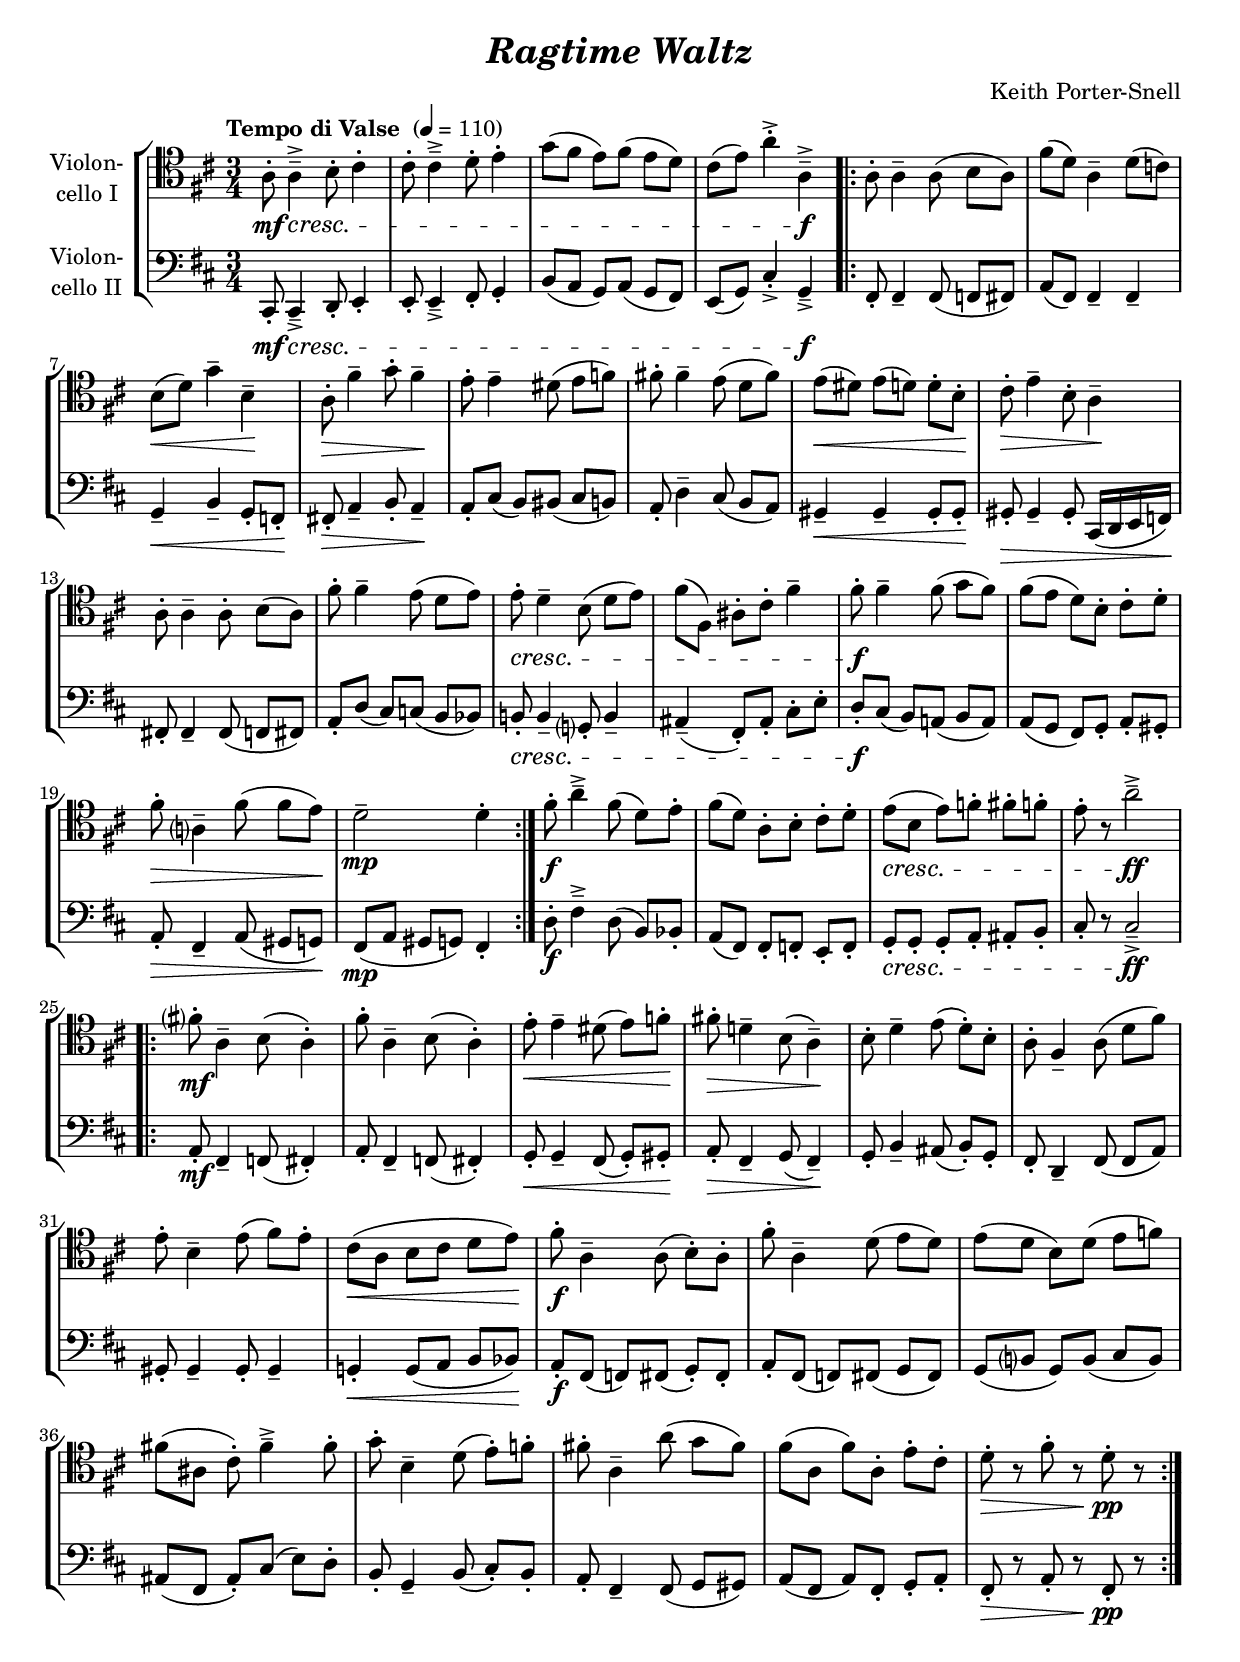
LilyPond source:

\version "2.18.2"
\include "deutsch.ly"
  
#(set-global-staff-size 19.65)

\header {
  title     = \markup \bold \italic "Ragtime Waltz"
  composer  = "Keith Porter-Snell"
%  arranger  = ""
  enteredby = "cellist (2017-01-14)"
%  piece     = ""
}

voiceconsts = {
  \key d \major
  \time 3/4
% \numericTimeSignature
  \compressFullBarRests
  % Set default beaming for all staves
  \set Timing.beamExceptions = #'()
  \set Timing.baseMoment     = #(ly:make-moment 1 4)
  \set Timing.beatStructure  = #'(1 1 1)
  \tempo "Tempo di Valse " 4=110
}

mifl = "flute"
mist = "string ensemble 1"
%minstr = "accordion"
miba = "bassoon"
%miba = "electric bass (pick)"
%miba = "electric bass (finger)"
%milo = "drawbar organ"
milo = "harpsichord"

va = \relative c' {
  \voiceconsts
  \clef "tenor"

  a8-.\mf a4--->\cresc h8-. cis4-.
  cis8-. cis4---> d8-. e4-.
  g8( fis e) fis( e d)
  cis( e) a4-.-> a,--->\f
  \repeat volta 2 {
    a8-. a4-- a8( h a)
    fis'( d) a4-- d8( c)
    h(\< d) g4-- h,--\!

    a8-.\> fis'4-- g8-. fis4--\!
    e8-. e4-- dis8( e f)
    fis!-. fis4-- e8( d fis)
    e(\< dis) e( d)  d-. h-.\!
    cis-.\> e4-- h8-. a4--\!
    a8-. a4-- a8-. h( a)
    fis'-. fis4-- e8( d e)

    e-.\cresc d4-- h8( d e)
    fis( fis,) ais-. cis-. fis4--
    fis8-.\f fis4-- fis8( g fis)
    fis( e d) h-. cis-. d-.
    fis-.\> a,?4-- fis'8( fis e)\!
    d2--\mp d4-.
  }
  fis8-.\f a4---> fis8( d) e-.

  fis( d) a-. h-. cis-. d-.
  e(\cresc h e) f-. fis-. f-.
  e-. r a2--->\ff
  \repeat volta 2 {
    fis?8-.\mf a,4-- h8( a4)-.
    fis'8-. a,4-- h8( a4)-.
    e'8-.\< e4-- dis8( e) f-.\!
    fis!-.\> d!4-- h8( a4)--\!

    h8-. d4-- e8( d)-. h-.
    a-. fis4-- a8( d fis)
    e-. h4-- e8( fis) e-.
    cis(\< a h cis d e)\!
    fis-.\f a,4-- a8( h)-. a-.
    fis'-. a,4-- d8( e d)
    e( d h) d( e f)

    fis!( ais, cis)-. fis4---> fis8-.
    g-. h,4-- d8( e)-. f-.
    fis!-. a,4-- a'8( g fis)
    fis( a, fis') a,-. e'-. cis-.
    d-.\> r fis-. r d-.\!\pp r
  }
}

vb = \relative c, {
  \voiceconsts
  \clef "bass"

  cis8-.\mf cis4--->\cresc d8-. e4-.
  e8-. e4---> fis8-. g4-.
  h8( a g) a( g fis)
  e( g) cis4-.-> g--->\f
  \repeat volta 2 {
    fis8-. fis4-- fis8( f fis)
    a( fis) fis4-- fis--

    g--\< h-- g8-. f-.\!
    fis!-.\> a4-- h8-. a4--\!
    a8-. cis( h) his( cis h)
    a-. d4-- cis8( h a)
    gis4--\< gis-- gis8-. gis-.\!
    gis-.\> gis4-- gis8-. cis,16( d e f)\!

    fis!8-. fis4-- fis8( f fis)
    a-. d( cis) c( h b)
    h!-.\cresc h4-- g?8-. h4--
    ais(-- fis8)-. ais-. cis-. e-.
    d-.\f cis( h) a!( h a)
    a( g fis) g-. a-. gis-.

    a-.\> fis4-- a8( gis g)\!
    fis(\mp a gis g) fis4-.
  }
  d'8-.\f fis4---> d8( h) b-.
  a( fis) fis-. f-. e-. f-.
  g-.\cresc g-. g-. a-. ais-. h-.
  cis-. r cis2--->\ff

  \repeat volta 2 {
    a8-.\mf fis4-- f8( fis4)-.
    a8-. fis4-- f8( fis4)-.
    g8-.\< g4-- fis8( g)-. gis-.\!
    a-.\> fis4-- g8( fis4)--\!
    g8-. h4-- ais8( h)-. g-.
    fis-. d4-- fis8( fis a)

    gis-. gis4-- gis8-. gis4--
    g!-.\< g8( a h b)\!
    a-.\f fis( f) fis( g)-. fis-.
    a-. fis( f) fis( g fis)
    g( h? g) h( cis h)
    ais( fis ais)-. cis( e) d-.

    h-. g4-- h8( cis)-. h-.
    a-. fis4-- fis8( g gis)
    a( fis a) fis-. g-. a-.
    fis-.\> r a-. r fis-.\!\pp r
  }
}


music = \new StaffGroup <<
      \new Staff {
	\set Staff.midiInstrument = \mist
	\set Staff.instrumentName = \markup \center-column { "Violon-" "cello I" }
	\transpose d d { \va }
      }

      \new Staff {
	\set Staff.midiInstrument = \miba
	\set Staff.instrumentName = \markup \center-column { "Violon-" "cello II" }
	\transpose d d { \vb }
      }
>>

\book {
  \score {
    \music
    \layout {}
  }

  \score {
    \unfoldRepeats \music

    \midi {
      \context {
        \Score
      }
    }
  }
}
